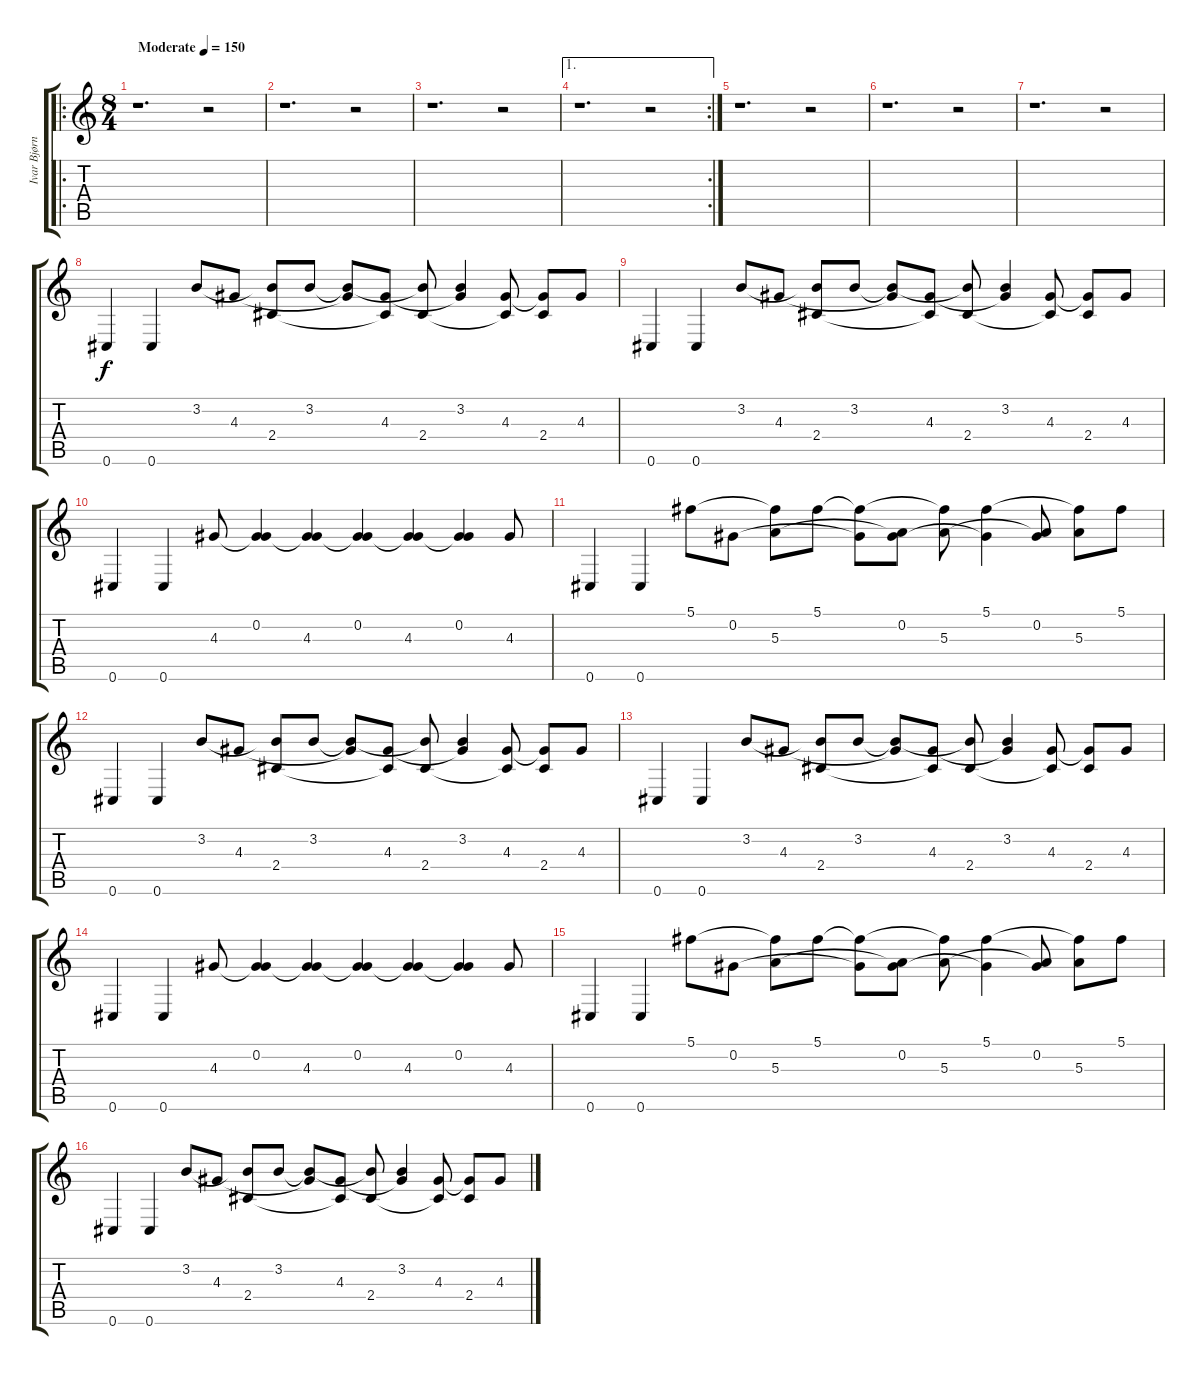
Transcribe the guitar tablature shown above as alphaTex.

\track ("Ivar Bjørnson" "Ivar Bjørn") {instrument distortionguitar}
\staff {score tabs}
\tuning (Db4 Ab3 E3 B2 Gb2 Db2) {hide}
\ro
\ts (8 4)
\tempo (150 "Moderate")
\clef g2
\ks c
r.1{d dy f instrument distortionguitar} r.2 |
r.1{d} r.2 |
r.1{d} r.2 |
\ae 1
\rc 2
r.1{d} r.2 |
r.1{d} r.2 |
r.1{d} r.2 |
r.1{d} r.2 |
0.6.4 0.6.4 3.2.8 4.3.8 (3.2{t} 2.4).8 3.2.8 (3.2{t} 4.3{t}).8 (4.3 2.4{t}).8 (3.2{t} 2.4).8 (3.2 4.3{t}).4 (4.3 2.4{t}).8 (4.3{t} 2.4).8 4.3.8 |
0.6.4 0.6.4 3.2.8 4.3.8 (3.2{t} 2.4).8 3.2.8 (3.2{t} 4.3{t}).8 (4.3 2.4{t}).8 (3.2{t} 2.4).8 (3.2 4.3{t}).4 (4.3 2.4{t}).8 (4.3{t} 2.4).8 4.3.8 |
0.6.4 0.6.4 4.3.8 (0.2 4.3{t}).4 (0.2{t} 4.3).4 (0.2 4.3{t}).4 (0.2{t} 4.3).4 (0.2 4.3{t}).4 4.3.8 |
0.6.4 0.6.4 5.1.8 0.2.8 (5.1{t} 5.3).8 5.1.8 (5.1{t} 0.2{t}).8 (0.2 5.3{t}).8 (5.1{t} 5.3).8 (5.1 0.2{t}).4 (0.2 5.3{t}).8 (5.1{t} 5.3).8 5.1.8 |
0.6.4 0.6.4 3.2.8 4.3.8 (3.2{t} 2.4).8 3.2.8 (3.2{t} 4.3{t}).8 (4.3 2.4{t}).8 (3.2{t} 2.4).8 (3.2 4.3{t}).4 (4.3 2.4{t}).8 (4.3{t} 2.4).8 4.3.8 |
0.6.4 0.6.4 3.2.8 4.3.8 (3.2{t} 2.4).8 3.2.8 (3.2{t} 4.3{t}).8 (4.3 2.4{t}).8 (3.2{t} 2.4).8 (3.2 4.3{t}).4 (4.3 2.4{t}).8 (4.3{t} 2.4).8 4.3.8 |
0.6.4 0.6.4 4.3.8 (0.2 4.3{t}).4 (0.2{t} 4.3).4 (0.2 4.3{t}).4 (0.2{t} 4.3).4 (0.2 4.3{t}).4 4.3.8 |
0.6.4 0.6.4 5.1.8 0.2.8 (5.1{t} 5.3).8 5.1.8 (5.1{t} 0.2{t}).8 (0.2 5.3{t}).8 (5.1{t} 5.3).8 (5.1 0.2{t}).4 (0.2 5.3{t}).8 (5.1{t} 5.3).8 5.1.8 |
0.6.4 0.6.4 3.2.8 4.3.8 (3.2{t} 2.4).8 3.2.8 (3.2{t} 4.3{t}).8 (4.3 2.4{t}).8 (3.2{t} 2.4).8 (3.2 4.3{t}).4 (4.3 2.4{t}).8 (4.3{t} 2.4).8 4.3.8
